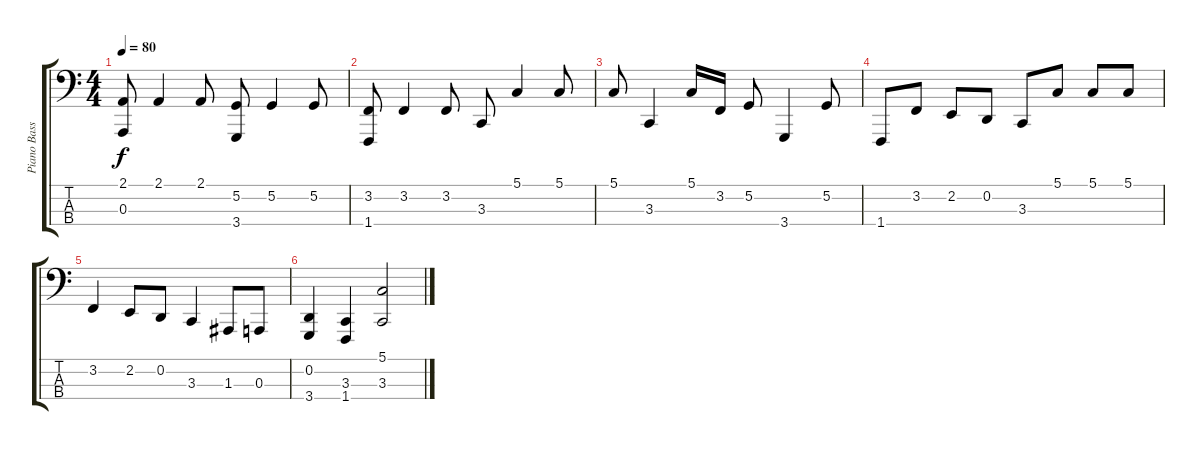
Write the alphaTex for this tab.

\track ("Piano Bass" "Piano Bass") {instrument acousticgrandpiano}
\staff {score tabs}
\tuning (G2 D2 A1 E1) {hide}
\ts (4 4)
\tempo 80
\clef f4
\ks c
(2.1 0.3).8{dy f} 2.1.4 2.1.8 (5.2 3.4).8 5.2.4 5.2.8 |
(3.2 1.4).8 3.2.4 3.2.8 3.3.8 5.1.4 5.1.8 |
5.1.8 3.3.4 5.1.16 3.2.16 5.2.8 3.4.4 5.2.8 |
1.4.8 3.2.8 2.2.8 0.2.8 3.3.8 5.1.8 5.1.8 5.1.8 |
3.2.4 2.2.8 0.2.8 3.3.4 1.3.8 0.3.8 |
(0.2 3.4).4 (3.3 1.4).4 (5.1 3.3).2
